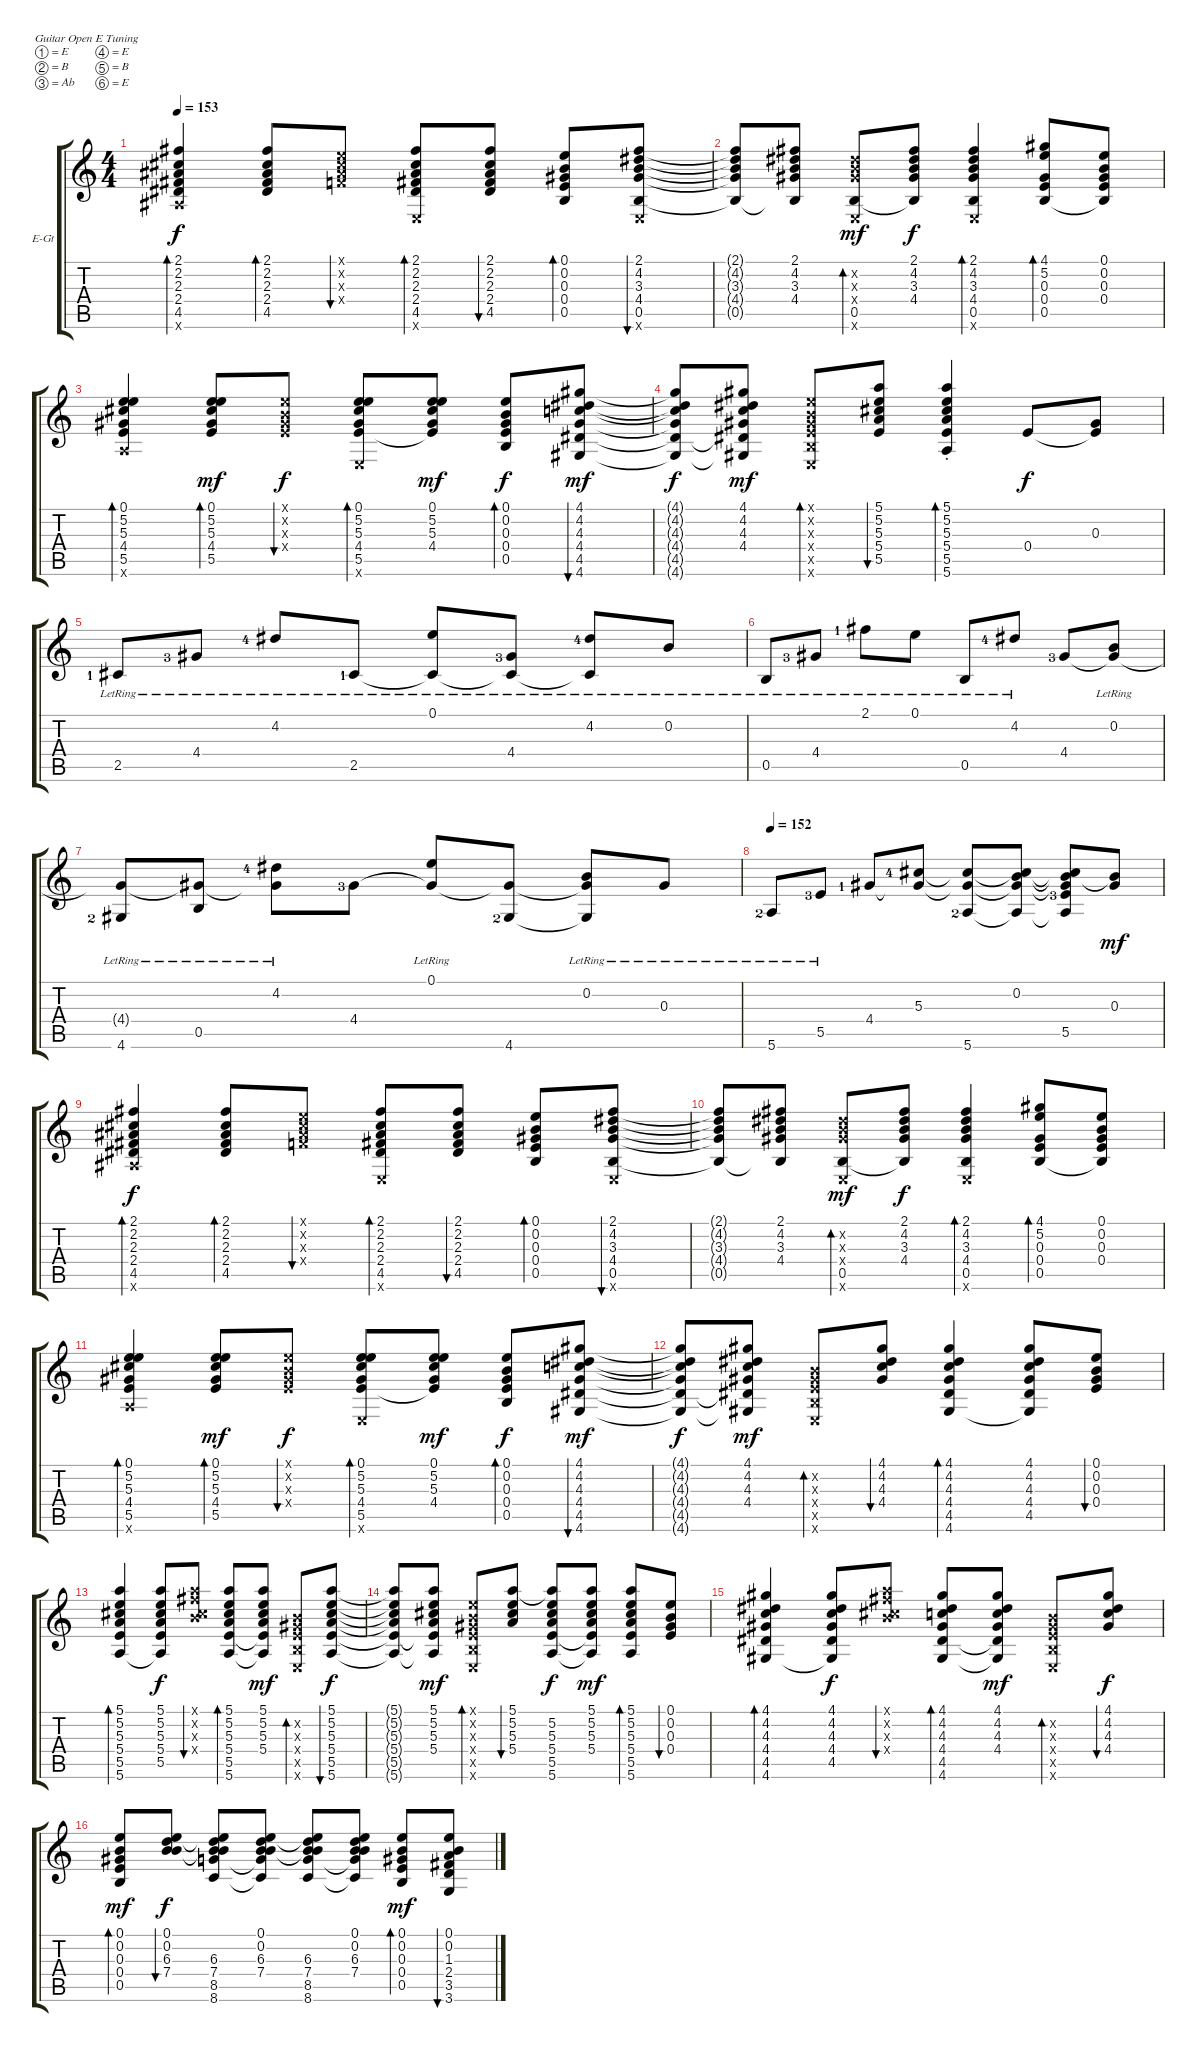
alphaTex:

\bracketExtendMode groupsimilarinstruments
\firstSystemTrackNameOrientation horizontal
\otherSystemsTrackNameOrientation horizontal
\track ("guitar" "E-Gt") {instrument electricguitarclean}
\staff {score tabs}
\tuning (E4 B3 Ab3 E3 B2 E2)
\ts (4 4)
\tempo 153
\clef g2
\ks c
(2.1 2.2 2.3 2.4 4.5 6.6{x}).4{bd 120 dy f} (2.1 2.2 2.3 2.4 4.5).8{bd 30} (0.1{x} 2.2{x} 2.3{x} 1.4{x}).8{bu 30} (2.1 2.2 2.3 2.4 4.5 0.6{x}).8{bd 30} (2.1 2.2 2.3 2.4 4.5).8{bu 30} (0.1 0.2 0.3 0.4 0.5).8{bd 30} (2.1 4.2 3.3 4.4 0.5 0.6{x}).8{bu 30} |
(2.1{t} 4.2{t} 3.3{t} 4.4{t} 0.5{t}).8 (2.1 4.2 3.3 4.4 0.5{t}).8 (4.2{x} 3.3{x} 4.4{x} 0.5 0.6{x}).8{bd 30 dy mf} (2.1 4.2 3.3 4.4 0.5{t}).8{dy f} (2.1 4.2 3.3 4.4 0.5 0.6{x}).4{bd 30} (4.1 5.2 0.3 0.4 0.5).8{bd 60} (0.1 0.2 0.3 0.4 0.5{t}).8 |
(0.1 5.2 5.3 4.4 5.5 5.6{x}).4{bd 30} (0.1 5.2 5.3 4.4 5.5).8{bd 30 dy mf} (0.1{x} 0.2{x} 0.3{x} 0.4{x}).8{bu 30 dy f} (0.1 5.2 5.3 4.4 5.5 0.6{x}).8{bd 30} (0.1 5.2 5.3 4.4 5.5{t}).8{dy mf} (0.1 0.2 0.3 0.4 0.5).8{bd 30 dy f} (4.1 4.2 4.3 4.4 4.5 4.6).8{bu 30 dy mf} |
(4.1{t} 4.2{t} 4.3{t} 4.4{t} 4.5{t} 4.6{t}).8{dy f} (4.1 4.2 4.3 4.4 4.5{t} 4.6{t}).8{dy mf} (0.1{x} 0.2{x} 0.3{x} 0.4{x} 0.5{x} 0.6{x}).8{bd 30} (5.1 5.2 5.3 5.4 5.5).8{bu 30} (5.1 5.2 5.3 5.4 5.5 5.6{st}).4{bd 30} 0.4.8{dy f} (0.3 0.4{t}).8 |
2.5{lr lf 2}.8 4.4{lr lf 4}.8 4.2{lr lf 5}.8 2.5{lr lf 2}.8 (0.1{lr} 2.5{lr t}).8 (4.4{lf 4} 2.5{lr t}).8 (4.2{lf 5} 2.5{lr t}).8 0.2{lr}.8 |
0.5{lr}.8 4.4{lr lf 4}.8 2.1{lr lf 2}.8 0.1{lr}.8 0.5{lr}.8 4.2{lr lf 5}.8 4.4{lf 4}.8 (0.2{lr} 4.4{t}).8 |
(4.6{lr lf 3} 4.4{t}).8 (0.5{lr} 4.4{t}).8 (4.2{lr lf 5} 4.4{t}).8 4.4{lf 4}.8 (0.1{lr} 4.4{t}).8 (4.6{lf 3} 4.4{t}).8 (0.2{lr} 4.4{t} 4.6{t}).8 0.3{lr}.8 |
\tempo 152
5.6{lr lf 3}.8 5.5{lr lf 4}.8 4.4{lf 2}.8 (5.3{lf 5} 4.4{t}).8 (5.3{t} 5.6{lf 3} 4.4{t}).8 (0.2 5.3{t} 4.4{t} 5.6{t}).8 (5.3{t} 4.4{t} 5.5{lf 4} 5.6{t} 0.2{t}).8 (0.2{t} 0.3).8{dy mf} |
(2.1 2.2 2.3 2.4 4.5 6.6{x}).4{bd 120 dy f} (2.1 2.2 2.3 2.4 4.5).8{bd 30} (0.1{x} 2.2{x} 2.3{x} 1.4{x}).8{bu 30} (2.1 2.2 2.3 2.4 4.5 0.6{x}).8{bd 30} (2.1 2.2 2.3 2.4 4.5).8{bu 30} (0.1 0.2 0.3 0.4 0.5).8{bd 30} (2.1 4.2 3.3 4.4 0.5 0.6{x}).8{bu 30} |
(2.1{t} 4.2{t} 3.3{t} 4.4{t} 0.5{t}).8 (2.1 4.2 3.3 4.4 0.5{t}).8 (4.2{x} 3.3{x} 4.4{x} 0.5 0.6{x}).8{bd 30 dy mf} (2.1 4.2 3.3 4.4 0.5{t}).8{dy f} (2.1 4.2 3.3 4.4 0.5 0.6{x}).4{bd 30} (4.1 5.2 0.3 0.4 0.5).8{bd 60} (0.1 0.2 0.3 0.4 0.5{t}).8 |
(0.1 5.2 5.3 4.4 5.5 5.6{x}).4{bd 30} (0.1 5.2 5.3 4.4 5.5).8{bd 30 dy mf} (0.1{x} 0.2{x} 0.3{x} 0.4{x}).8{bu 30 dy f} (0.1 5.2 5.3 4.4 5.5 0.6{x}).8{bd 30} (0.1 5.2 5.3 4.4 5.5{t}).8{dy mf} (0.1 0.2 0.3 0.4 0.5).8{bd 30 dy f} (4.1 4.2 4.3 4.4 4.5 4.6).8{bu 30 dy mf} |
(4.1{t} 4.2{t} 4.3{t} 4.4{t} 4.5{t} 4.6{t}).8{dy f} (4.1 4.2 4.3 4.4 4.5{t} 4.6{t}).8{dy mf} (0.2{x} 0.3{x} 0.4{x} 0.5{x} 0.6{x}).8{bd 30} (4.1 4.2 4.3 4.4).8{bu 30} (4.1 4.2 4.3 4.4 4.5 4.6).4{bd 30} (4.1 4.2 4.3 4.4 4.5 4.6{t}).8 (0.1 0.2 0.3 0.4).8{bu 30} |
(5.1 5.2 5.3 5.4 5.5 5.6).4{bd 30} (5.1 5.2 5.3 5.4 5.5 5.6{t}).8{dy f} (5.1{x} 7.2{x} 5.3{x} 7.4{x}).8{bu 30} (5.1 5.2 5.3 5.4 5.5 5.6).8{bd 30} (5.1 5.2 5.3 5.4 5.5{t} 5.6{t}).8{dy mf} (0.2{x} 0.3{x} 0.4{x} 0.5{x} 0.6{x}).8{bd 30} (5.1 5.2 5.3 5.4 5.5 5.6).8{bu 30 dy f} |
(5.1{t} 5.2{t} 5.3{t} 5.4{t} 5.5{t} 5.6{t}).8 (5.1 5.2 5.3 5.4 5.5{t} 5.6{t}).8{dy mf} (0.1{x} 0.2{x} 0.3{x} 0.4{x} 0.5{x} 0.6{x}).8{bd 30} (5.1 5.2 5.3 5.4).8{bu 30} (5.1{t} 5.2 5.3 5.4 5.5 5.6).8{dy f} (5.1 5.2 5.3 5.4 5.5{t} 5.6{t}).8{dy mf} (5.1 5.2 5.3 5.4 5.5 5.6).8{bd 30} (0.1 0.2 0.3 0.4).8{bu 30} |
(4.1 4.2 4.3 4.4 4.5 4.6).4{bd 30} (4.1 4.2 4.3 4.4 4.5 4.6{t}).8{dy f} (5.1{x} 7.2{x} 5.3{x} 7.4{x}).8{bu 30} (4.1 4.2 4.3 4.4 4.5 4.6).8{bd 30} (4.1 4.2 4.3 4.4 4.5{t} 4.6{t}).8{dy mf} (0.2{x} 0.3{x} 0.4{x} 0.5{x} 0.6{x}).8{bd 30} (4.1 4.2 4.3 4.4).8{bu 30 dy f} |
(0.1 0.2 0.3 0.4 0.5).8{bd 30 dy mf} (0.1 0.2 6.3 7.4).8{bu 30 dy f} (0.1{t} 0.2{t} 6.3 7.4 8.5 8.6).8 (0.1 0.2 6.3 7.4 8.5{t} 8.6{t}).8 (0.1{t} 0.2{t} 6.3 7.4 8.5 8.6).8 (0.1 0.2 6.3 7.4 8.5{t} 8.6{t}).8 (0.1 0.2 0.3 0.4 0.5).8{bd 30 dy mf} (0.1 0.2 1.3 2.4 3.5 3.6).8{bu 30}
